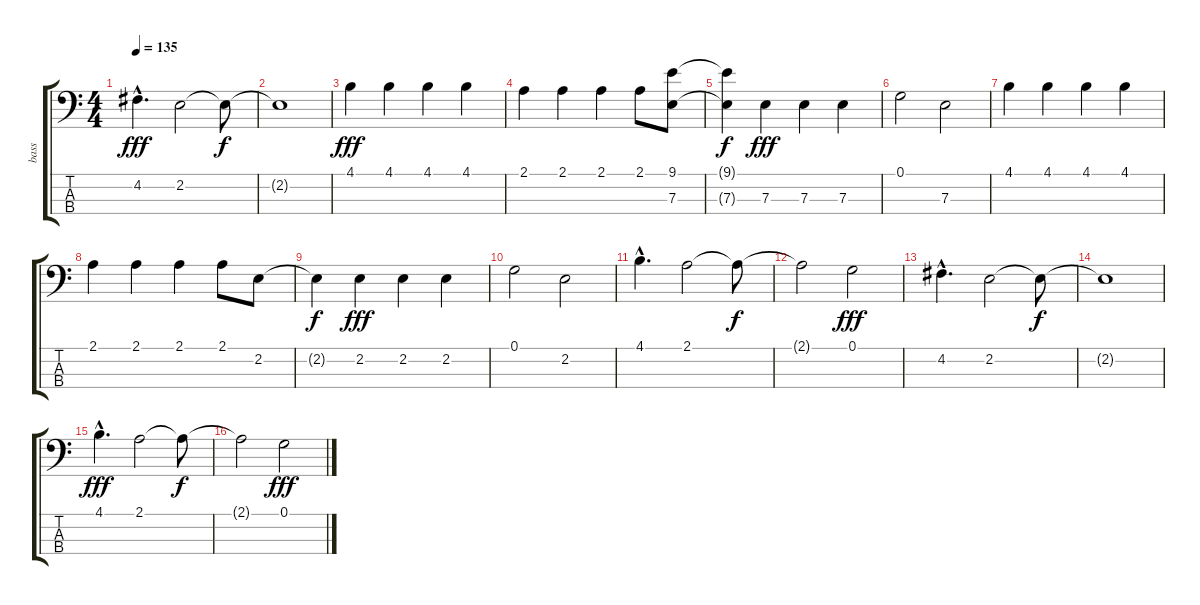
\track ("bass" "bass") {instrument electricbasspick}
\staff {score tabs}
\tuning (G2 D2 A1 E1) {hide}
\ts (4 4)
\tempo 135
\clef f4
\ks c
4.2{hac}.4{d dy fff} 2.2.2 2.2{t}.8{dy f} |
2.2{t}.1 |
4.1.4{dy fff} 4.1.4 4.1.4 4.1.4 |
2.1.4 2.1.4 2.1.4 2.1.8 (9.1 7.3).8 |
(9.1{t} 7.3{t}).4{dy f} 7.3.4{dy fff} 7.3.4 7.3.4 |
0.1.2 7.3.2 |
4.1.4 4.1.4 4.1.4 4.1.4 |
2.1.4 2.1.4 2.1.4 2.1.8 2.2.8 |
2.2{t}.4{dy f} 2.2.4{dy fff} 2.2.4 2.2.4 |
0.1.2 2.2.2 |
4.1{hac}.4{d} 2.1.2 2.1{t}.8{dy f} |
2.1{t}.2 0.1.2{dy fff} |
4.2{hac}.4{d} 2.2.2 2.2{t}.8{dy f} |
2.2{t}.1 |
4.1{hac}.4{d dy fff} 2.1.2 2.1{t}.8{dy f} |
2.1{t}.2 0.1.2{dy fff}
